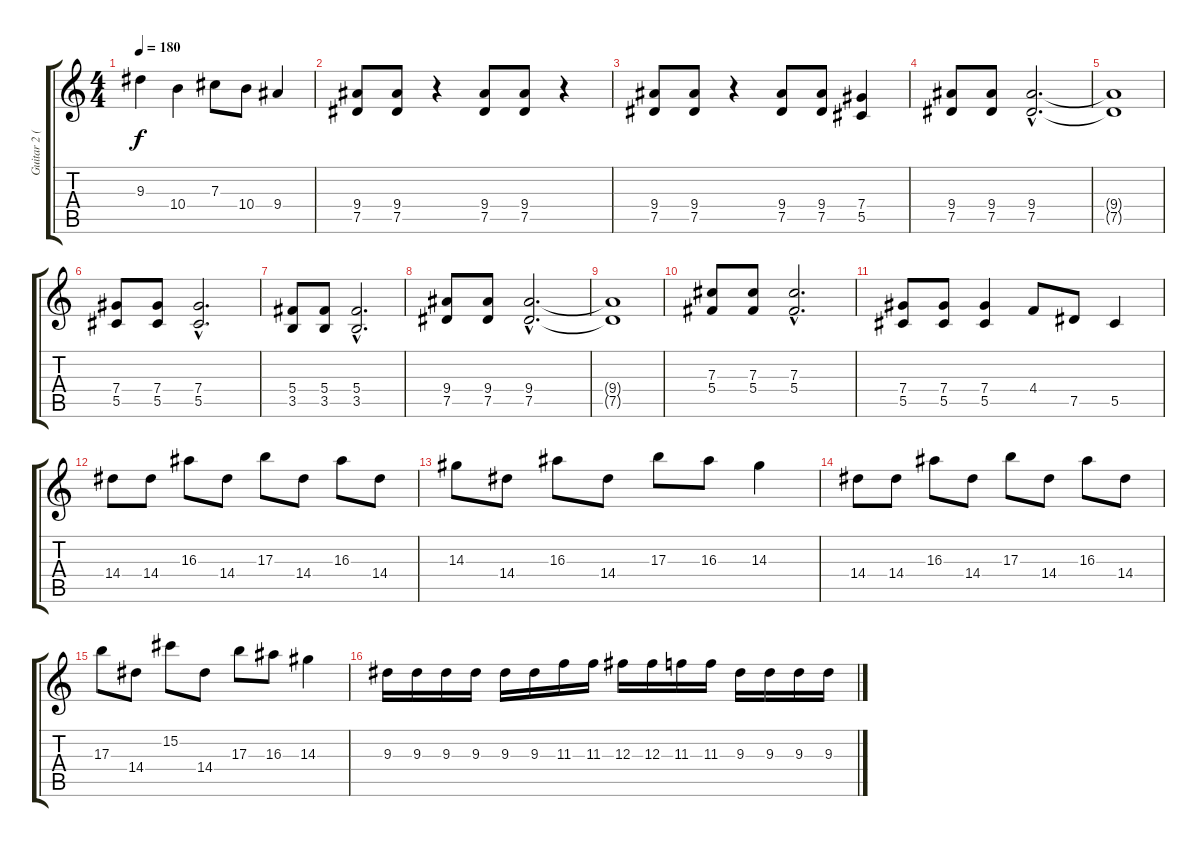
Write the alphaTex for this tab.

\track ("Guitar 2 (Eb-tuning)" "Guitar 2 (") {instrument overdrivenguitar}
\staff {score tabs}
\tuning (Eb4 Bb3 Gb3 Db3 Ab2 Eb2) {hide}
\ts (4 4)
\tempo 180
\clef g2
\ks c
9.3.4{dy f} 10.4.4 7.3.8 10.4.8 9.4.4 |
(9.4 7.5).8 (9.4 7.5).8 r.4 (9.4 7.5).8 (9.4 7.5).8 r.4 |
(9.4 7.5).8 (9.4 7.5).8 r.4 (9.4 7.5).8 (9.4 7.5).8 (7.4 5.5).4 |
(9.4 7.5).8 (9.4 7.5).8 (9.4{hac} 7.5{hac}).2{d} |
(9.4{t} 7.5{t}).1 |
(7.4 5.5).8 (7.4 5.5).8 (7.4{hac} 5.5{hac}).2{d} |
(5.4 3.5).8 (5.4 3.5).8 (5.4{hac} 3.5{hac}).2{d} |
(9.4 7.5).8 (9.4 7.5).8 (9.4{hac} 7.5{hac}).2{d} |
(9.4{t} 7.5{t}).1 |
(7.3 5.4).8 (7.3 5.4).8 (7.3{hac} 5.4{hac}).2{d} |
(7.4 5.5).8 (7.4 5.5).8 (7.4 5.5).4 4.4.8 7.5.8 5.5.4 |
14.4.8 14.4.8 16.3.8 14.4.8 17.3.8 14.4.8 16.3.8 14.4.8 |
14.3.8 14.4.8 16.3.8 14.4.8 17.3.8 16.3.8 14.3.4 |
14.4.8 14.4.8 16.3.8 14.4.8 17.3.8 14.4.8 16.3.8 14.4.8 |
17.3.8 14.4.8 15.2.8 14.4.8 17.3.8 16.3.8 14.3.4 |
9.3.16 9.3.16 9.3.16 9.3.16 9.3.16 9.3.16 11.3.16 11.3.16 12.3.16 12.3.16 11.3.16 11.3.16 9.3.16 9.3.16 9.3.16 9.3.16
